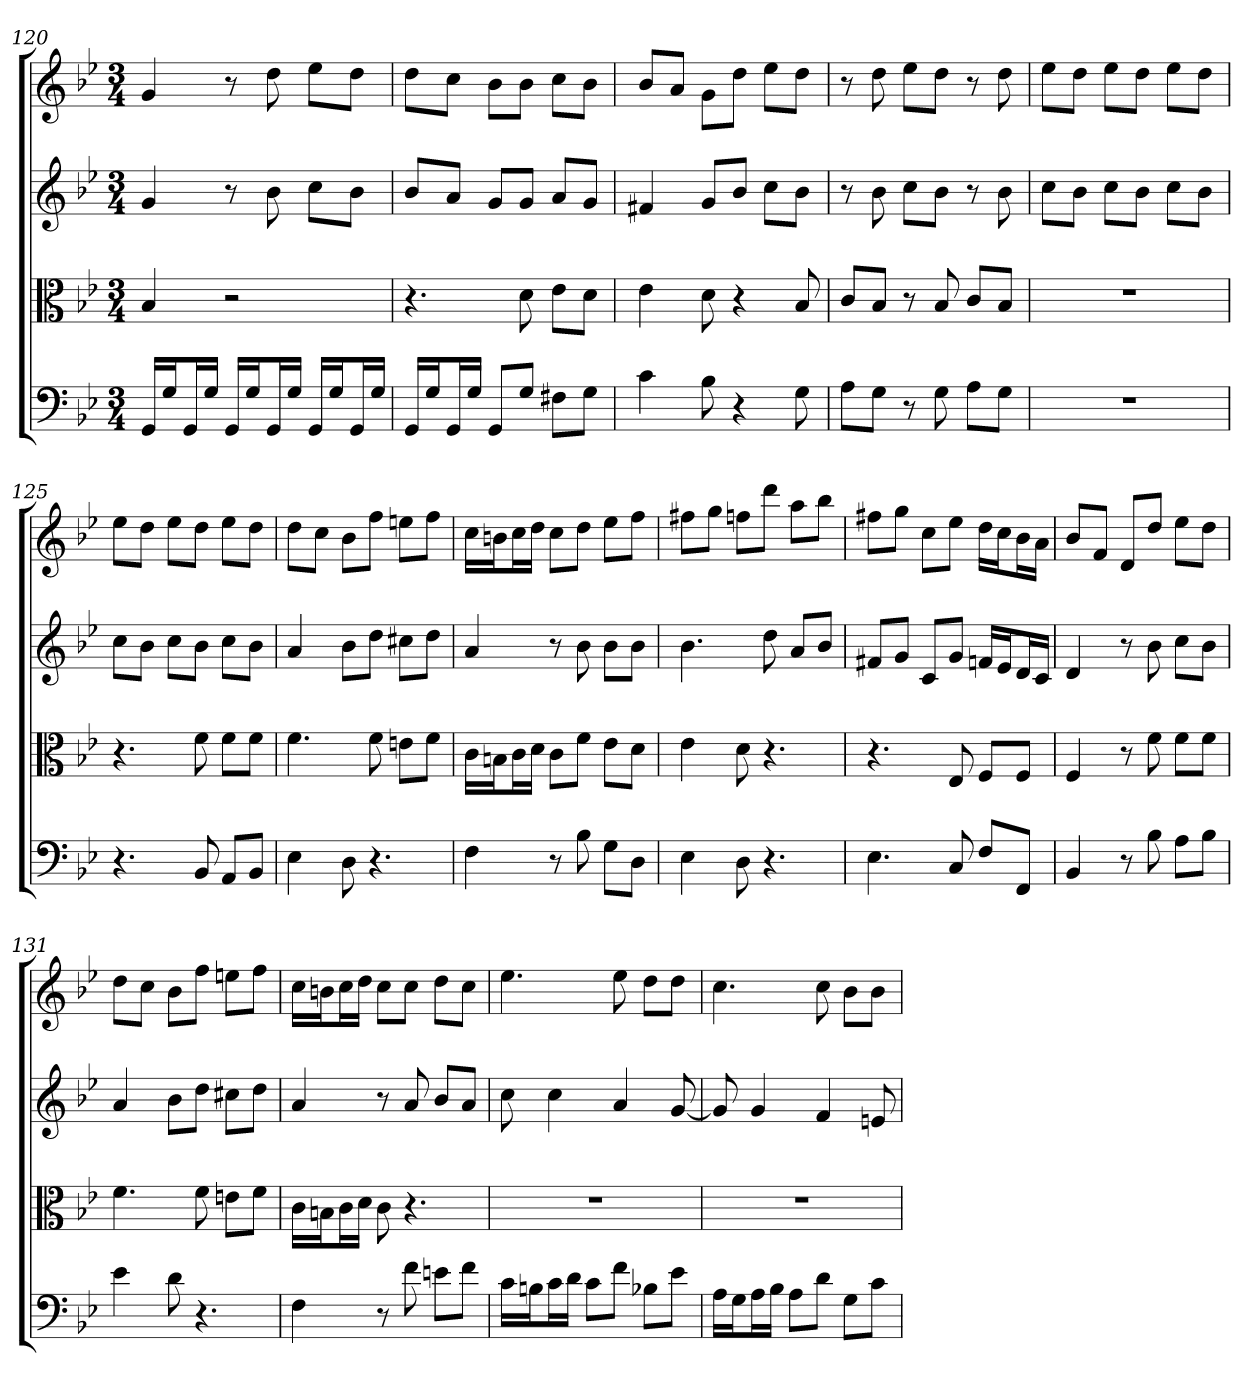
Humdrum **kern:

**kern	**kern	**kern	**kern
*part4	*part3	*part2	*part1
*staff4	*staff3	*staff2	*staff1
*clefF4	*clefC3	*	*
*k[b-e-]	*k[b-e-]	*k[b-e-]	*k[b-e-]
*B-:	*B-:	*B-:	*B-:
*M3/4	*M3/4	*M3/4	*M3/4
=120	=120	=120	=120
16GG/LL	4B-	4g	4g
16G/J	.	.	.
16GG/L	.	.	.
16G/JJ	.	.	.
16GG/LL	2r	8r	8r
16G/J	.	.	.
16GG/L	.	8b-	8dd
16G/JJ	.	.	.
16GG/LL	.	8ccL	8ee-L
16G/J	.	.	.
16GG/L	.	8b-J	8ddJ
16G/JJ	.	.	.
=121	=121	=121	=121
16GG/LL	4.r	8b-L	8ddL
16G/J	.	.	.
16GG/L	.	8aJ	8ccJ
16G/JJ	.	.	.
8GG/L	.	8gL	8b-L
8G/J	8d	8gJ	8b-J
8F#X\L	8e-\L	8aL	8ccL
8G\J	8d\J	8gJ	8b-J
=122	=122	=122	=122
4c	4e-	4f#X	8b-L
.	.	.	8aJ
8B-	8d	8gL	8gL
4r	4r	8b-J	8ddJ
.	.	8ccL	8ee-L
8G	8B-	8b-J	8ddJ
=123	=123	=123	=123
8A\L	8c/L	8r	8r
8G\J	8B-/J	8b-	8dd
8r	8r	8ccL	8ee-L
8G	8B-	8b-J	8ddJ
8A\L	8c/L	8r	8r
8G\J	8B-/J	8b-	8dd
=124	=124	=124	=124
2.r	2.r	8ccL	8ee-L
.	.	8b-J	8ddJ
.	.	8ccL	8ee-L
.	.	8b-J	8ddJ
.	.	8ccL	8ee-L
.	.	8b-J	8ddJ
=125	=125	=125	=125
4.r	4.r	8ccL	8ee-L
.	.	8b-J	8ddJ
.	.	8ccL	8ee-L
8BB-	8f	8b-J	8ddJ
8AA/L	8f\L	8ccL	8ee-L
8BB-/J	8f\J	8b-J	8ddJ
=126	=126	=126	=126
4E-	4.f	4a	8ddL
.	.	.	8ccJ
8D	.	8b-L	8b-L
4.r	8f	8ddJ	8ffJ
.	8en\L	8cc#XL	8eenL
.	8f\J	8ddJ	8ffJ
=127	=127	=127	=127
4F	16c\LL	4a	16ccLL
.	16Bn\J	.	16bnJ
.	16c\L	.	16ccL
.	16d\JJ	.	16ddJJ
8r	8c\L	8r	8ccL
8B-	8f\J	8b-	8ddJ
8G\L	8e-\L	8b-L	8ee-L
8D\J	8d\J	8b-J	8ffJ
=128	=128	=128	=128
4E-	4e-	4.b-	8ff#XL
.	.	.	8ggJ
8D	8d	.	8ffnL
4.r	4.r	8dd	8dddJ
.	.	8aL	8aaL
.	.	8b-J	8bb-J
=129	=129	=129	=129
4.E-	4.r	8f#XL	8ff#XL
.	.	8gJ	8ggJ
.	.	8cL	8ccL
8C	8E-	8gJ	8ee-J
8F/L	8F/L	16fnLL	16ddLL
.	.	16e-J	16ccJ
8FF/J	8F/J	16dL	16b-L
.	.	16cJJ	16aJJ
=130	=130	=130	=130
4BB-	4F	4d	8b-L
.	.	.	8fJ
8r	8r	8r	8dL
8B-	8f	8b-	8ddJ
8A\L	8f\L	8ccL	8ee-L
8B-\J	8f\J	8b-J	8ddJ
=131	=131	=131	=131
4e-	4.f	4a	8ddL
.	.	.	8ccJ
8d	.	8b-L	8b-L
4.r	8f	8ddJ	8ffJ
.	8en\L	8cc#XL	8eenL
.	8f\J	8ddJ	8ffJ
=132	=132	=132	=132
4F	16c\LL	4a	16ccLL
.	16Bn\J	.	16bnJ
.	16c\L	.	16ccL
.	16d\JJ	.	16ddJJ
8r	8c	8r	8ccL
8f	4.r	8a	8ccJ
8en\L	.	8b-L	8ddL
8f\J	.	8aJ	8ccJ
=133	=133	=133	=133
16c\LL	2.r	8cc	4.ee-
16Bn\J	.	.	.
16c\L	.	4cc	.
16d\JJ	.	.	.
8c\L	.	.	.
8f\J	.	4a	8ee-
8B-X\L	.	.	8ddL
8e-\J	.	[8g	8ddJ
=134	=134	=134	=134
16A\LL	2.r	8g]	4.cc
16G\J	.	.	.
16A\L	.	4g	.
16B-\JJ	.	.	.
8A\L	.	.	.
8d\J	.	4f	8cc
8G\L	.	.	8b-L
8c\J	.	8en	8b-J
=	=	=	=
*-	*-	*-	*-
